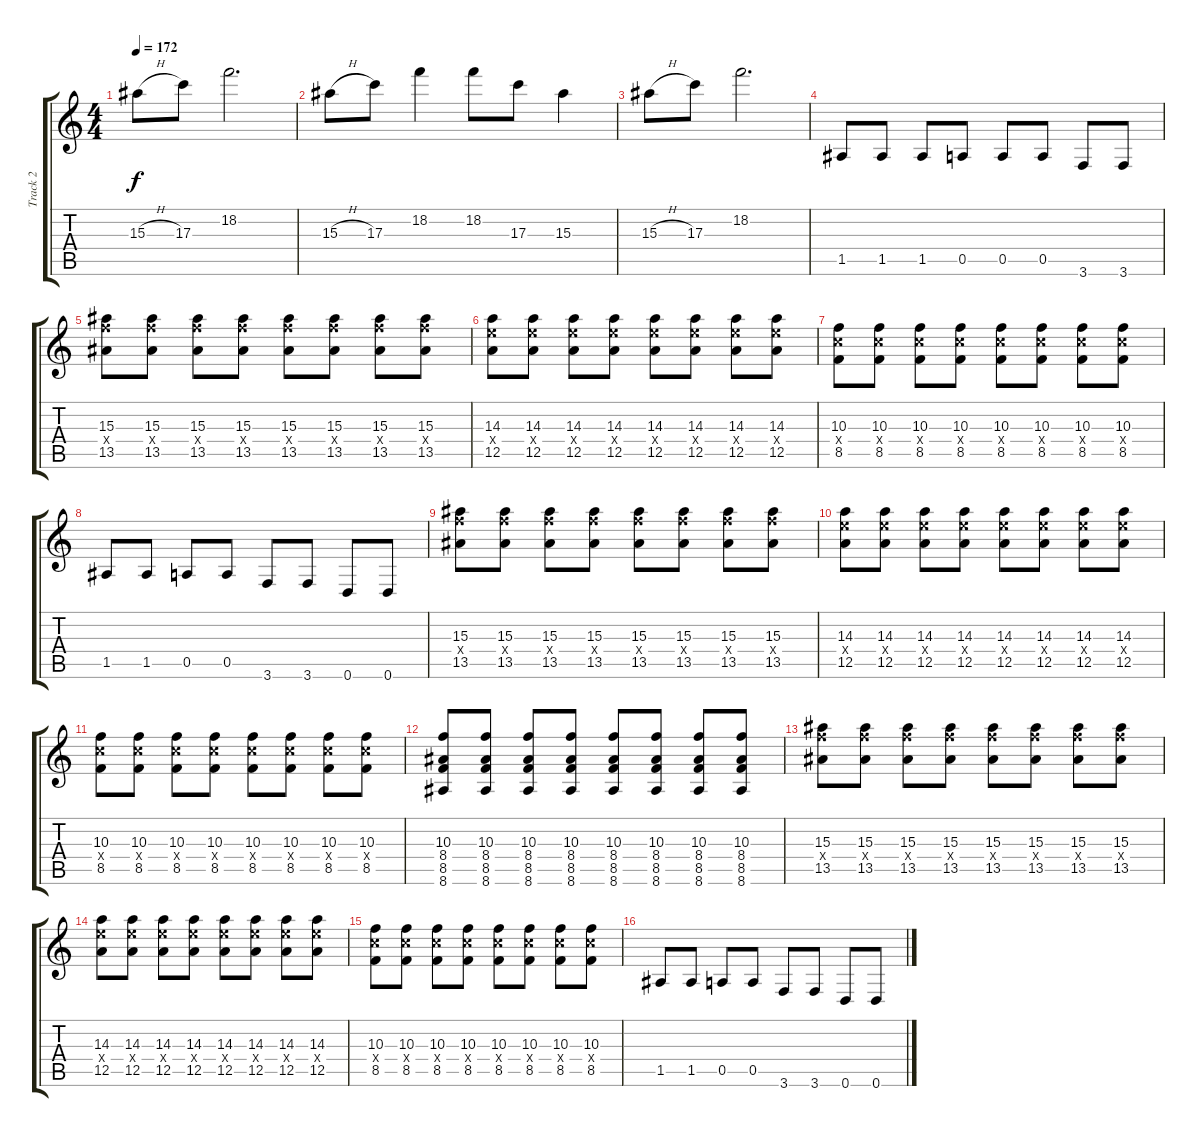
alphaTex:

\track ("Track 2" "Track 2") {instrument overdrivenguitar}
\staff {score tabs}
\tuning (E4 B3 G3 D3 A2 D2) {hide}
\ts (4 4)
\tempo 172
\clef g2
\ks c
15.3{h}.8{dy f} 17.3.8 18.2.2{d} |
15.3{h}.8 17.3.8 18.2.4 18.2.8 17.3.8 15.3.4 |
15.3{h}.8 17.3.8 18.2.2{d} |
1.5.8 1.5.8 1.5.8 0.5.8 0.5.8 0.5.8 3.6.8 3.6.8 |
(15.3 15.4{x} 13.5).8 (15.3 15.4{x} 13.5).8 (15.3 15.4{x} 13.5).8 (15.3 15.4{x} 13.5).8 (15.3 15.4{x} 13.5).8 (15.3 15.4{x} 13.5).8 (15.3 15.4{x} 13.5).8 (15.3 15.4{x} 13.5).8 |
(14.3 14.4{x} 12.5).8 (14.3 14.4{x} 12.5).8 (14.3 14.4{x} 12.5).8 (14.3 14.4{x} 12.5).8 (14.3 14.4{x} 12.5).8 (14.3 14.4{x} 12.5).8 (14.3 14.4{x} 12.5).8 (14.3 14.4{x} 12.5).8 |
(10.3 10.4{x} 8.5).8 (10.3 10.4{x} 8.5).8 (10.3 10.4{x} 8.5).8 (10.3 10.4{x} 8.5).8 (10.3 10.4{x} 8.5).8 (10.3 10.4{x} 8.5).8 (10.3 10.4{x} 8.5).8 (10.3 10.4{x} 8.5).8 |
1.5.8 1.5.8 0.5.8 0.5.8 3.6.8 3.6.8 0.6.8 0.6.8 |
(15.3 15.4{x} 13.5).8 (15.3 15.4{x} 13.5).8 (15.3 15.4{x} 13.5).8 (15.3 15.4{x} 13.5).8 (15.3 15.4{x} 13.5).8 (15.3 15.4{x} 13.5).8 (15.3 15.4{x} 13.5).8 (15.3 15.4{x} 13.5).8 |
(14.3 14.4{x} 12.5).8 (14.3 14.4{x} 12.5).8 (14.3 14.4{x} 12.5).8 (14.3 14.4{x} 12.5).8 (14.3 14.4{x} 12.5).8 (14.3 14.4{x} 12.5).8 (14.3 14.4{x} 12.5).8 (14.3 14.4{x} 12.5).8 |
(10.3 10.4{x} 8.5).8 (10.3 10.4{x} 8.5).8 (10.3 10.4{x} 8.5).8 (10.3 10.4{x} 8.5).8 (10.3 10.4{x} 8.5).8 (10.3 10.4{x} 8.5).8 (10.3 10.4{x} 8.5).8 (10.3 10.4{x} 8.5).8 |
(10.3 8.4 8.5 8.6).8 (10.3 8.4 8.5 8.6).8 (10.3 8.4 8.5 8.6).8 (10.3 8.4 8.5 8.6).8 (10.3 8.4 8.5 8.6).8 (10.3 8.4 8.5 8.6).8 (10.3 8.4 8.5 8.6).8 (10.3 8.4 8.5 8.6).8 |
(15.3 15.4{x} 13.5).8 (15.3 15.4{x} 13.5).8 (15.3 15.4{x} 13.5).8 (15.3 15.4{x} 13.5).8 (15.3 15.4{x} 13.5).8 (15.3 15.4{x} 13.5).8 (15.3 15.4{x} 13.5).8 (15.3 15.4{x} 13.5).8 |
(14.3 14.4{x} 12.5).8 (14.3 14.4{x} 12.5).8 (14.3 14.4{x} 12.5).8 (14.3 14.4{x} 12.5).8 (14.3 14.4{x} 12.5).8 (14.3 14.4{x} 12.5).8 (14.3 14.4{x} 12.5).8 (14.3 14.4{x} 12.5).8 |
(10.3 10.4{x} 8.5).8 (10.3 10.4{x} 8.5).8 (10.3 10.4{x} 8.5).8 (10.3 10.4{x} 8.5).8 (10.3 10.4{x} 8.5).8 (10.3 10.4{x} 8.5).8 (10.3 10.4{x} 8.5).8 (10.3 10.4{x} 8.5).8 |
1.5.8 1.5.8 0.5.8 0.5.8 3.6.8 3.6.8 0.6.8 0.6.8
